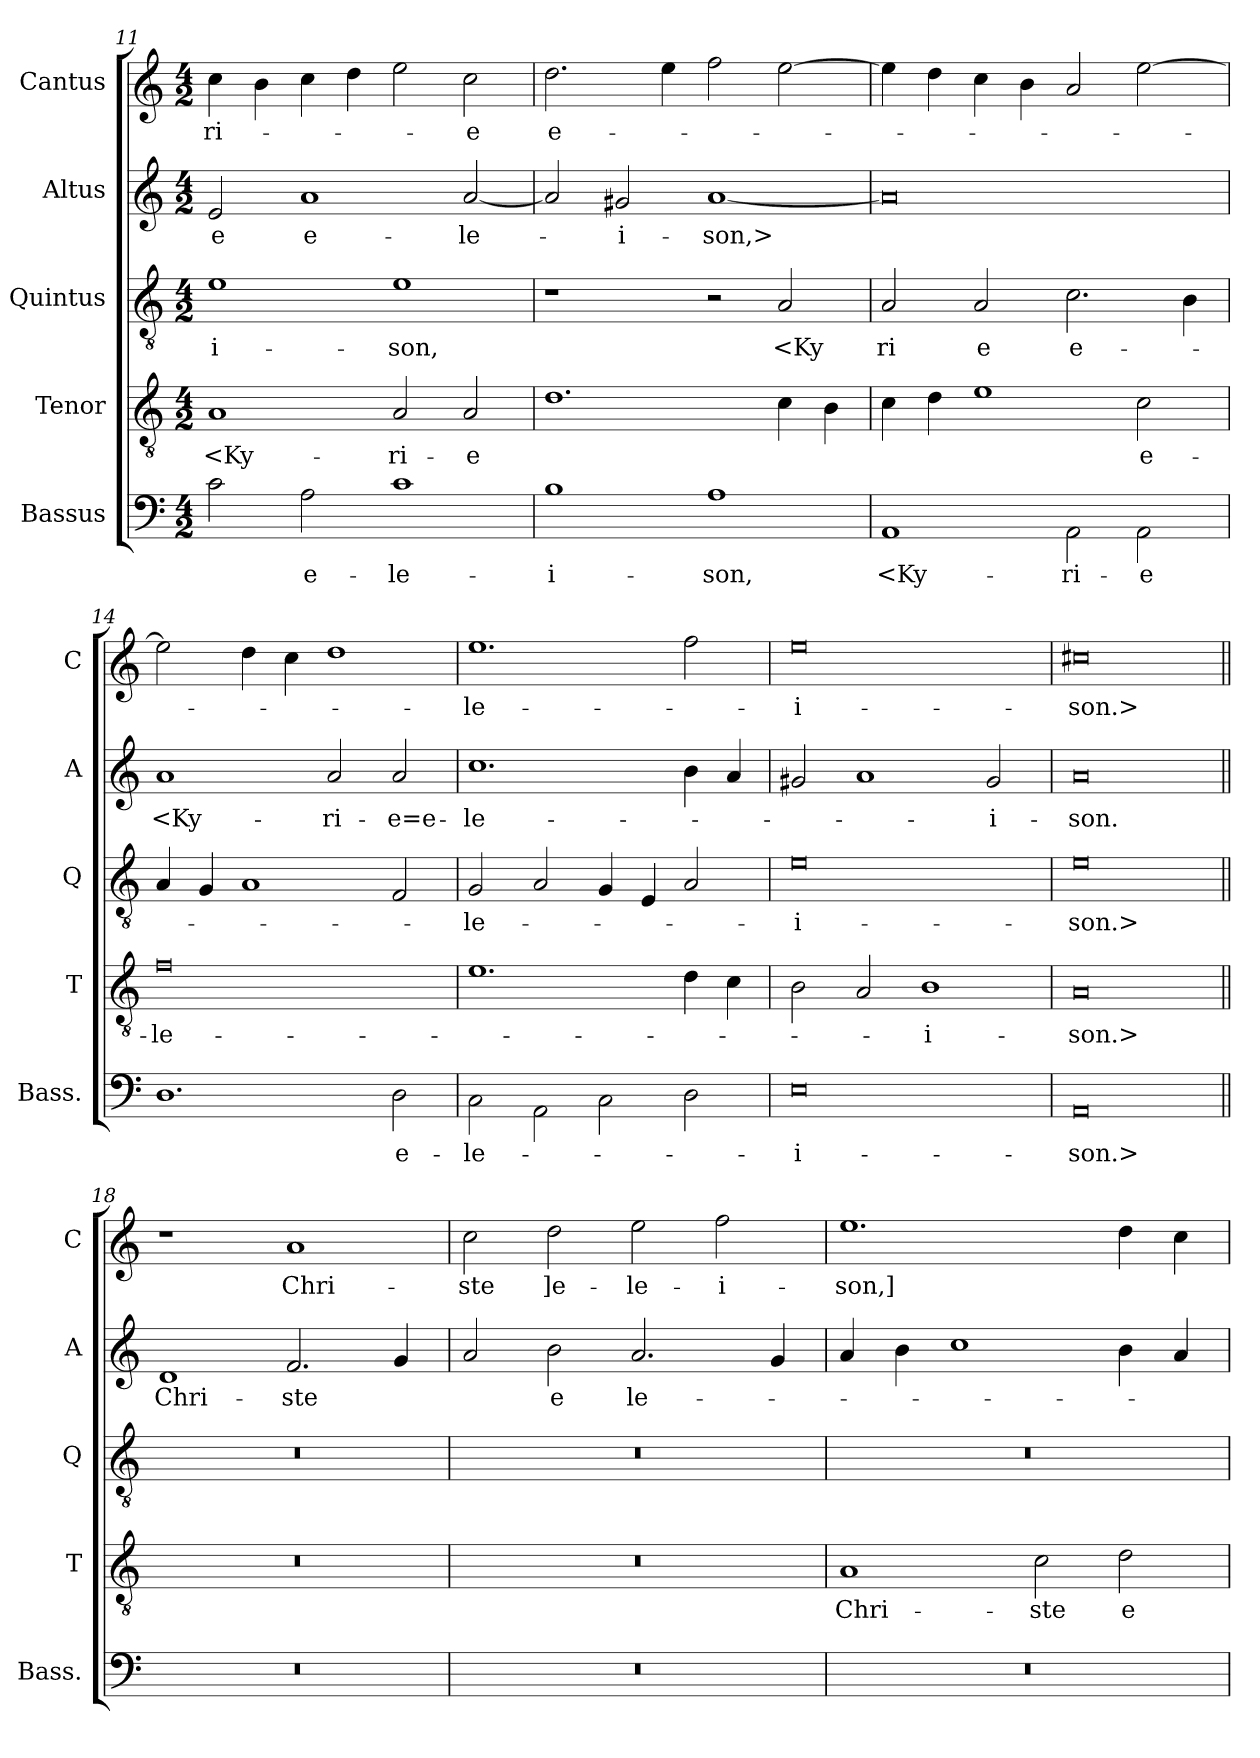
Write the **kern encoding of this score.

**kern	**text	**kern	**text	**kern	**text	**kern	**text	**kern	**text
*part5	*part5	*part4	*part4	*part3	*part3	*part2	*part2	*part1	*part1
*staff5	*staff5	*staff4	*staff4	*staff3	*staff3	*staff2	*staff2	*staff1	*staff1
*I"Bassus	*	*I"Tenor	*	*I"Quintus	*	*I"Altus	*	*I"Cantus	*
*I'Bass.	*	*I'T	*	*I'Q	*	*I'A	*	*I'C	*
*clefF4	*	*clefGv2	*	*clefGv2	*	*clefG2	*	*clefG2	*
*	*	*ITrd7c12	*	*ITrd7c12	*	*	*	*	*
*k[]	*	*k[]	*	*k[]	*	*k[]	*	*k[]	*
*C:	*	*C:	*	*C:	*	*C:	*	*C:	*
*M4/2	*	*M4/2	*	*M4/2	*	*M4/2	*	*M4/2	*
=11	=11	=11	=11	=11	=11	=11	=11	=11	=11
2c\	.	1AA/	<Ky-	1E\	-i-	2e/	-e	4cc\	-ri-
.	.	.	.	.	.	.	.	4b\	.
2A\	e-	.	.	.	.	1a/	e-	4cc\	.
.	.	.	.	.	.	.	.	4dd\	.
1c\	-le-	2AA/	-ri-	1E\	-son,	.	.	2ee\	.
.	.	2AA/	-e	.	.	[2a/	-le-	2cc\	-e
=12	=12	=12	=12	=12	=12	=12	=12	=12	=12
1B\	-i-	1.D\	.	1r	.	2a/]	.	2.dd\	e-
.	.	.	.	.	.	2g#/	-i-	.	.
.	.	.	.	.	.	.	.	4ee\	.
1A\	-son,	.	.	2r	.	[1a/	-son,>	2ff\	.
.	.	4C\	.	2AA/	<Ky	.	.	[2ee\	.
.	.	4BB\	.	.	.	.	.	.	.
=13	=13	=13	=13	=13	=13	=13	=13	=13	=13
1AA/	<Ky-	4C\	.	2AA/	ri	0a/]	.	4ee\]	.
.	.	4D\	.	.	.	.	.	4dd\	.
.	.	1E\	.	2AA/	e	.	.	4cc\	.
.	.	.	.	.	.	.	.	4b\	.
2AA\	-ri-	.	.	2.C\	e-	.	.	2a/	.
2AA\	-e	2C\	e-	.	.	.	.	[2ee\	.
.	.	.	.	4BB\	.	.	.	.	.
=14	=14	=14	=14	=14	=14	=14	=14	=14	=14
1.D\	.	0F\	-le-	4AA/	.	1a/	<Ky-	2ee\]	.
.	.	.	.	4GG/	.	.	.	.	.
.	.	.	.	1AA/	.	.	.	4dd\	.
.	.	.	.	.	.	.	.	4cc\	.
.	.	.	.	.	.	2a/	-ri-	1dd\	.
2D\	e-	.	.	2FF/	.	2a/	-e=e-	.	.
=15	=15	=15	=15	=15	=15	=15	=15	=15	=15
2C\	-le-	1.E\	.	2GG/	-le-	1.cc\	-le-	1.ee\	-le-
2AA\	.	.	.	2AA/	.	.	.	.	.
2C\	.	.	.	4GG/	.	.	.	.	.
.	.	.	.	4EE/	.	.	.	.	.
2D\	.	4D\	.	2AA/	.	4b\	.	2ff\	.
.	.	4C\	.	.	.	4a/	.	.	.
=16	=16	=16	=16	=16	=16	=16	=16	=16	=16
0E\	-i-	2BB\	.	0E\	-i-	2g#/	.	0ee\	-i-
.	.	2AA/	.	.	.	1a/	.	.	.
.	.	1BB\	-i-	.	.	.	.	.	.
.	.	.	.	.	.	2g#/	-i-	.	.
=17	=17	=17	=17	=17	=17	=17	=17	=17	=17
0AA/	-son.>	0AA/	-son.>	0E\	-son.>	0a/	-son.	0cc#X\	-son.>
=18||	=18||	=18||	=18||	=18||	=18||	=18||	=18||	=18||	=18||
0r	.	0r	.	0r	.	1d/	Chri-	1r	.
.	.	.	.	.	.	2.f/	-ste	1a/	Chri-
.	.	.	.	.	.	4g/	.	.	.
=19	=19	=19	=19	=19	=19	=19	=19	=19	=19
0r	.	0r	.	0r	.	2a/	.	2cc\	-ste
.	.	.	.	.	.	2b\	e	2dd\	]e-
.	.	.	.	.	.	2.a/	le-	2ee\	-le-
.	.	.	.	.	.	.	.	2ff\	-i-
.	.	.	.	.	.	4g/	.	.	.
=20	=20	=20	=20	=20	=20	=20	=20	=20	=20
0r	.	1AA/	Chri-	0r	.	4a/	.	1.ee\	-son,]
.	.	.	.	.	.	4b\	.	.	.
.	.	.	.	.	.	1cc\	.	.	.
.	.	2C\	-ste	.	.	.	.	.	.
.	.	2D\	e-	.	.	4b\	.	4dd\	.
.	.	.	.	.	.	4a/	.	4cc\	.
=	=	=	=	=	=	=	=	=	=
*-	*-	*-	*-	*-	*-	*-	*-	*-	*-
